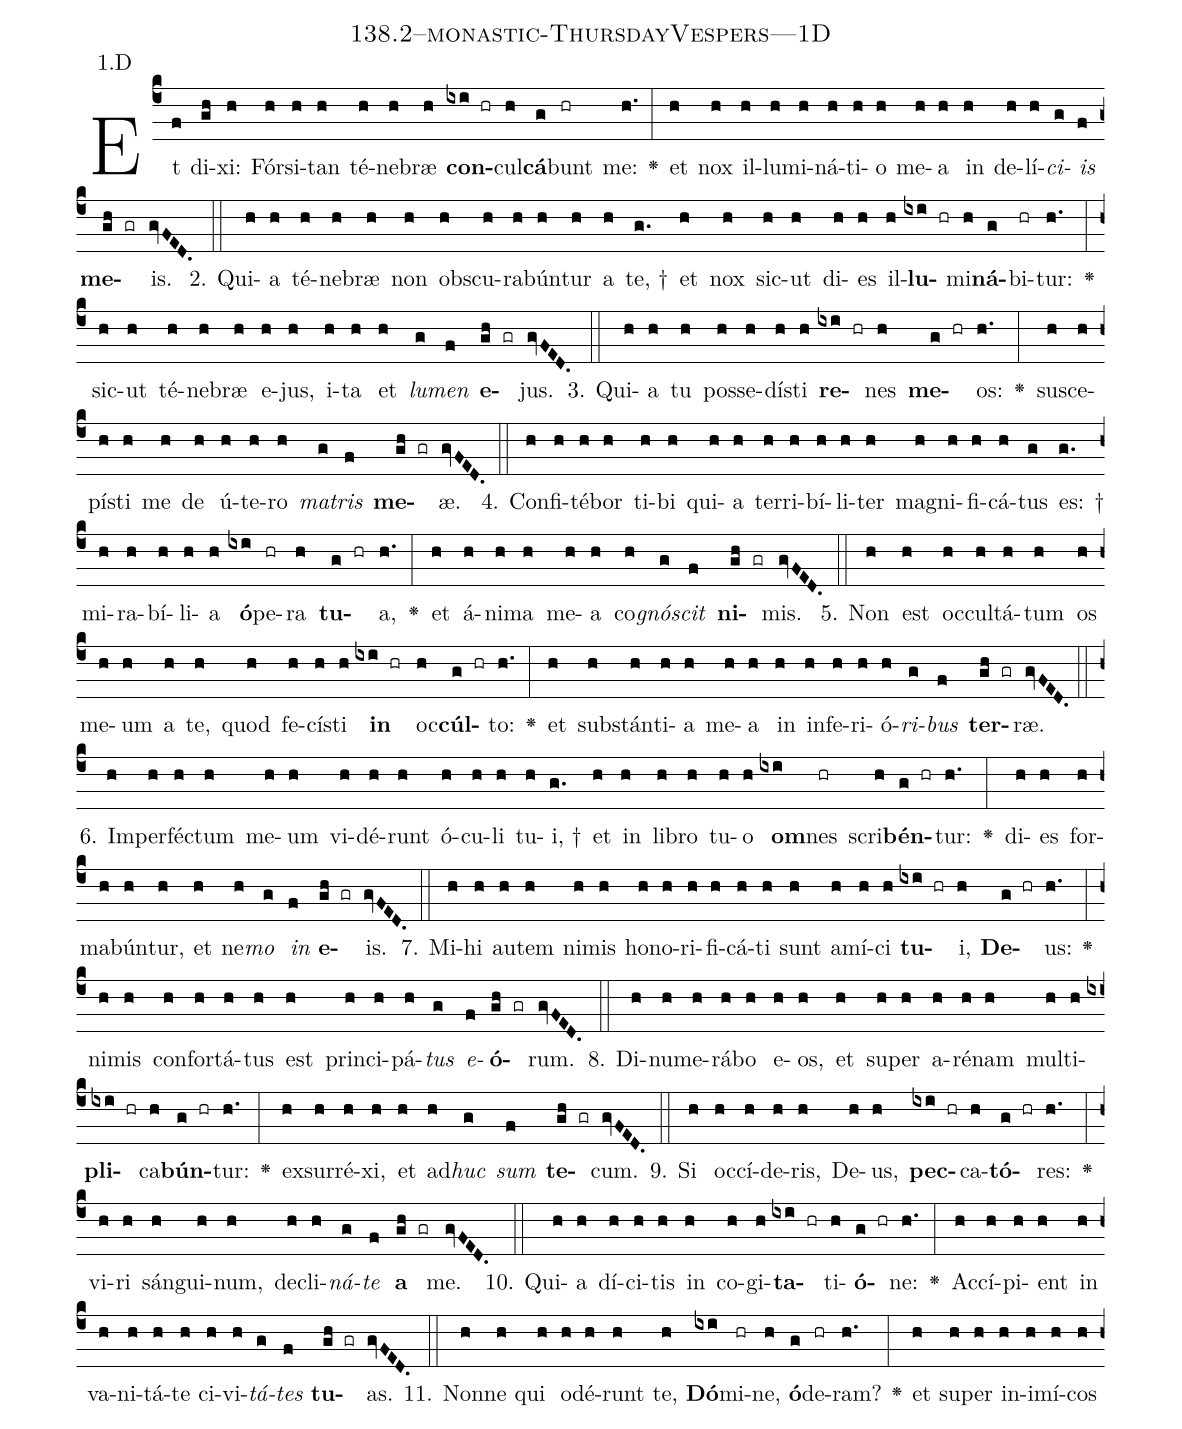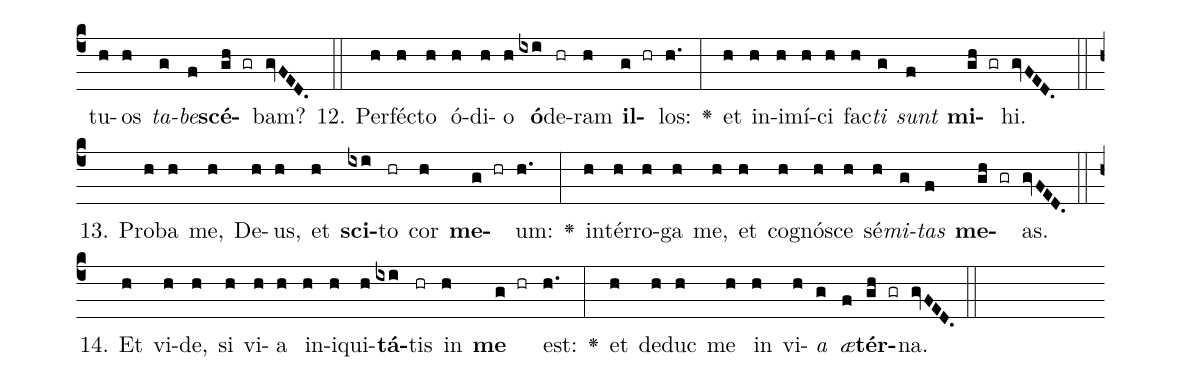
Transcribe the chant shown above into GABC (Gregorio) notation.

name: 138.2--monastic-ThursdayVespers---1D;
annotation: 1.D;
%%
(c4)Et(f) di(gh)xi:(h) Fór(h)si(h)tan(h) té(h)ne(h)bræ(h) <b>con</b>(ixi hr)cul(h)<b>cá</b>(g)bunt(hr) me:(h.) <v>\greheightstar</v>(:) et(h) nox(h) il(h)lu(h)mi(h)ná(h)ti(h)o(h) me(h)a(h) in(h) de(h)lí(h)<i>ci</i>(g)<i>is</i>(f) <b>me</b>(gh gr)is.(gvFED.) (::)
2. Qui(h)a(h) té(h)ne(h)bræ(h) non(h) obs(h)cu(h)ra(h)bún(h)tur(h) a(h) te, †(g.) et(h) nox(h) sic(h)ut(h) di(h)es(h) il(h)<b>lu</b>(ixi hr)mi(h)<b>ná</b>(g)bi(hr)tur:(h.) <v>\greheightstar</v>(:) sic(h)ut(h) té(h)ne(h)bræ(h) e(h)jus,(h) i(h)ta(h) et(h) <i>lu</i>(g)<i>men</i>(f) <b>e</b>(gh gr)jus.(gvFED.) (::)
3. Qui(h)a(h) tu(h) pos(h)se(h)dís(h)ti(h) <b>re</b>(ixi hr)nes(h) <b>me</b>(g hr)os:(h.) <v>\greheightstar</v>(:) su(h)sce(h)pís(h)ti(h) me(h) de(h) ú(h)te(h)ro(h) <i>ma</i>(g)<i>tris</i>(f) <b>me</b>(gh gr)æ.(gvFED.) (::)
4. Con(h)fi(h)té(h)bor(h) ti(h)bi(h) qui(h)a(h) ter(h)ri(h)bí(h)li(h)ter(h) ma(h)gni(h)fi(h)cá(h)tus(g) es: †(g.) mi(h)ra(h)bí(h)li(h)a(h) <b>ó</b>(ixi)pe(hr)ra(h) <b>tu</b>(g hr)a,(h.) <v>\greheightstar</v>(:) et(h) á(h)ni(h)ma(h) me(h)a(h) co(h)<i>gnó</i>(g)<i>scit</i>(f) <b>ni</b>(gh gr)mis.(gvFED.) (::)
5. Non(h) est(h) oc(h)cul(h)tá(h)tum(h) os(h) me(h)um(h) a(h) te,(h) quod(h) fe(h)cís(h)ti(h) <b>in</b>(ixi hr) oc(h)<b>cúl</b>(g hr)to:(h.) <v>\greheightstar</v>(:) et(h) sub(h)stán(h)ti(h)a(h) me(h)a(h) in(h) in(h)fe(h)ri(h)ó(h)<i>ri</i>(g)<i>bus</i>(f) <b>ter</b>(gh gr)ræ.(gvFED.) (::)
6. Im(h)per(h)féc(h)tum(h) me(h)um(h) vi(h)dé(h)runt(h) ó(h)cu(h)li(h) tu(h)i, †(g.) et(h) in(h) li(h)bro(h) tu(h)o(h) <b>om</b>(ixi)nes(hr) scri(h)<b>bén</b>(g hr)tur:(h.) <v>\greheightstar</v>(:) di(h)es(h) for(h)ma(h)bún(h)tur,(h) et(h) ne(h)<i>mo</i>(g) <i>in</i>(f) <b>e</b>(gh gr)is.(gvFED.) (::)
7. Mi(h)hi(h) au(h)tem(h) ni(h)mis(h) ho(h)no(h)ri(h)fi(h)cá(h)ti(h) sunt(h) a(h)mí(h)ci(h) <b>tu</b>(ixi hr)i,(h) <b>De</b>(g hr)us:(h.) <v>\greheightstar</v>(:) ni(h)mis(h) con(h)for(h)tá(h)tus(h) est(h) prin(h)ci(h)pá(h)<i>tus</i>(g) <i>e</i>(f)<b>ó</b>(gh gr)rum.(gvFED.) (::)
8. Di(h)nu(h)me(h)rá(h)bo(h) e(h)os,(h) et(h) su(h)per(h) a(h)ré(h)nam(h) mul(h)ti(h)<b>pli</b>(ixi hr)ca(h)<b>bún</b>(g hr)tur:(h.) <v>\greheightstar</v>(:) ex(h)sur(h)ré(h)xi,(h) et(h) ad(h)<i>huc</i>(g) <i>sum</i>(f) <b>te</b>(gh gr)cum.(gvFED.) (::)
9. Si(h) oc(h)cí(h)de(h)ris,(h) De(h)us,(h) <b>pec</b>(ixi hr)ca(h)<b>tó</b>(g hr)res:(h.) <v>\greheightstar</v>(:) vi(h)ri(h) sán(h)gui(h)num,(h) de(h)cli(h)<i>ná</i>(g)<i>te</i>(f) <b>a</b>(gh gr) me.(gvFED.) (::)
10. Qui(h)a(h) dí(h)ci(h)tis(h) in(h) co(h)gi(h)<b>ta</b>(ixi hr)ti(h)<b>ó</b>(g hr)ne:(h.) <v>\greheightstar</v>(:) Ac(h)cí(h)pi(h)ent(h) in(h) va(h)ni(h)tá(h)te(h) ci(h)vi(h)<i>tá</i>(g)<i>tes</i>(f) <b>tu</b>(gh gr)as.(gvFED.) (::)
11. Non(h)ne(h) qui(h) o(h)dé(h)runt(h) te,(h) <b>Dó</b>(ixi)mi(hr)ne,(h) <b>ó</b>(g)de(hr)ram?(h.) <v>\greheightstar</v>(:) et(h) su(h)per(h) in(h)i(h)mí(h)cos(h) tu(h)os(h) <i>ta</i>(g)<i>be</i>(f)<b>scé</b>(gh gr)bam?(gvFED.) (::)
12. Per(h)féc(h)to(h) ó(h)di(h)o(h) <b>ó</b>(ixi)de(hr)ram(h) <b>il</b>(g hr)los:(h.) <v>\greheightstar</v>(:) et(h) in(h)i(h)mí(h)ci(h) fac(h)<i>ti</i>(g) <i>sunt</i>(f) <b>mi</b>(gh gr)hi.(gvFED.) (::)
13. Pro(h)ba(h) me,(h) De(h)us,(h) et(h) <b>sci</b>(ixi)to(hr) cor(h) <b>me</b>(g hr)um:(h.) <v>\greheightstar</v>(:) in(h)tér(h)ro(h)ga(h) me,(h) et(h) co(h)gnó(h)sce(h) sé(h)<i>mi</i>(g)<i>tas</i>(f) <b>me</b>(gh gr)as.(gvFED.) (::)
14. Et(h) vi(h)de,(h) si(h) vi(h)a(h) in(h)i(h)qui(h)<b>tá</b>(ixi)tis(hr) in(h) <b>me</b>(g hr) est:(h.) <v>\greheightstar</v>(:) et(h) de(h)duc(h) me(h) in(h) vi(h)<i>a</i>(g) <i>æ</i>(f)<b>tér</b>(gh gr)na.(gvFED.) (::)
